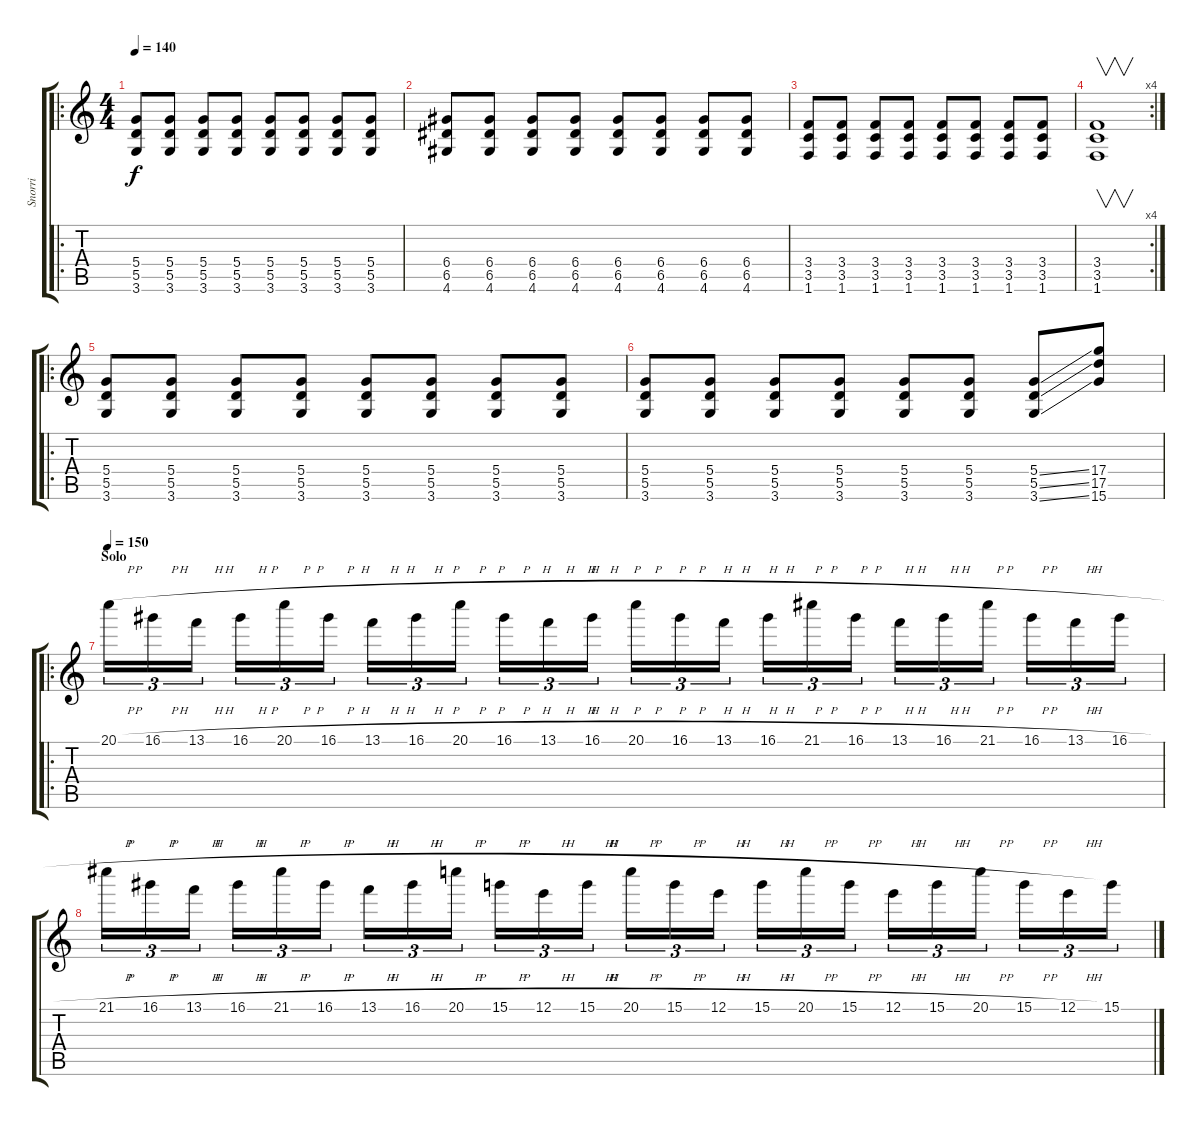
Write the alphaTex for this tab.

\track ("Snorri" "Snorri") {instrument distortionguitar}
\staff {score tabs}
\tuning (E4 B3 G3 D3 A2 E2) {hide}
\ro
\ts (4 4)
\tempo 140
\clef g2
\ks c
(5.4 5.5 3.6).8{dy f} (5.4 5.5 3.6).8 (5.4 5.5 3.6).8 (5.4 5.5 3.6).8 (5.4 5.5 3.6).8 (5.4 5.5 3.6).8 (5.4 5.5 3.6).8 (5.4 5.5 3.6).8 |
(6.4 6.5 4.6).8 (6.4 6.5 4.6).8 (6.4 6.5 4.6).8 (6.4 6.5 4.6).8 (6.4 6.5 4.6).8 (6.4 6.5 4.6).8 (6.4 6.5 4.6).8 (6.4 6.5 4.6).8 |
(3.4 3.5 1.6).8 (3.4 3.5 1.6).8 (3.4 3.5 1.6).8 (3.4 3.5 1.6).8 (3.4 3.5 1.6).8 (3.4 3.5 1.6).8 (3.4 3.5 1.6).8 (3.4 3.5 1.6).8 |
\rc 4
(3.4 3.5 1.6).1{v} |
\ro
(5.4 5.5 3.6).8 (5.4 5.5 3.6).8 (5.4 5.5 3.6).8 (5.4 5.5 3.6).8 (5.4 5.5 3.6).8 (5.4 5.5 3.6).8 (5.4 5.5 3.6).8 (5.4 5.5 3.6).8 |
(5.4 5.5 3.6).8 (5.4 5.5 3.6).8 (5.4 5.5 3.6).8 (5.4 5.5 3.6).8 (5.4 5.5 3.6).8 (5.4 5.5 3.6).8 (5.4{ss} 5.5{ss} 3.6{ss}).8 (17.4 17.5 15.6).8 |
\ro
\section ("" "Solo")
\tempo 150
20.1{h}.16{tu (3 2)} 16.1{h}.16{tu (3 2)} 13.1{h}.16{tu (3 2)} 16.1{h}.16{tu (3 2)} 20.1{h}.16{tu (3 2)} 16.1{h}.16{tu (3 2)} 13.1{h}.16{tu (3 2)} 16.1{h}.16{tu (3 2)} 20.1{h}.16{tu (3 2)} 16.1{h}.16{tu (3 2)} 13.1{h}.16{tu (3 2)} 16.1{h}.16{tu (3 2)} 20.1{h}.16{tu (3 2)} 16.1{h}.16{tu (3 2)} 13.1{h}.16{tu (3 2)} 16.1{h}.16{tu (3 2)} 21.1{h}.16{tu (3 2)} 16.1{h}.16{tu (3 2)} 13.1{h}.16{tu (3 2)} 16.1{h}.16{tu (3 2)} 21.1{h}.16{tu (3 2)} 16.1{h}.16{tu (3 2)} 13.1{h}.16{tu (3 2)} 16.1{h}.16{tu (3 2)} |
21.1{h}.16{tu (3 2)} 16.1{h}.16{tu (3 2)} 13.1{h}.16{tu (3 2)} 16.1{h}.16{tu (3 2)} 21.1{h}.16{tu (3 2)} 16.1{h}.16{tu (3 2)} 13.1{h}.16{tu (3 2)} 16.1{h}.16{tu (3 2)} 20.1{h}.16{tu (3 2)} 15.1{h}.16{tu (3 2)} 12.1{h}.16{tu (3 2)} 15.1{h}.16{tu (3 2)} 20.1{h}.16{tu (3 2)} 15.1{h}.16{tu (3 2)} 12.1{h}.16{tu (3 2)} 15.1{h}.16{tu (3 2)} 20.1{h}.16{tu (3 2)} 15.1{h}.16{tu (3 2)} 12.1{h}.16{tu (3 2)} 15.1{h}.16{tu (3 2)} 20.1{h}.16{tu (3 2)} 15.1{h}.16{tu (3 2)} 12.1{h}.16{tu (3 2)} 15.1.16{tu (3 2)}
